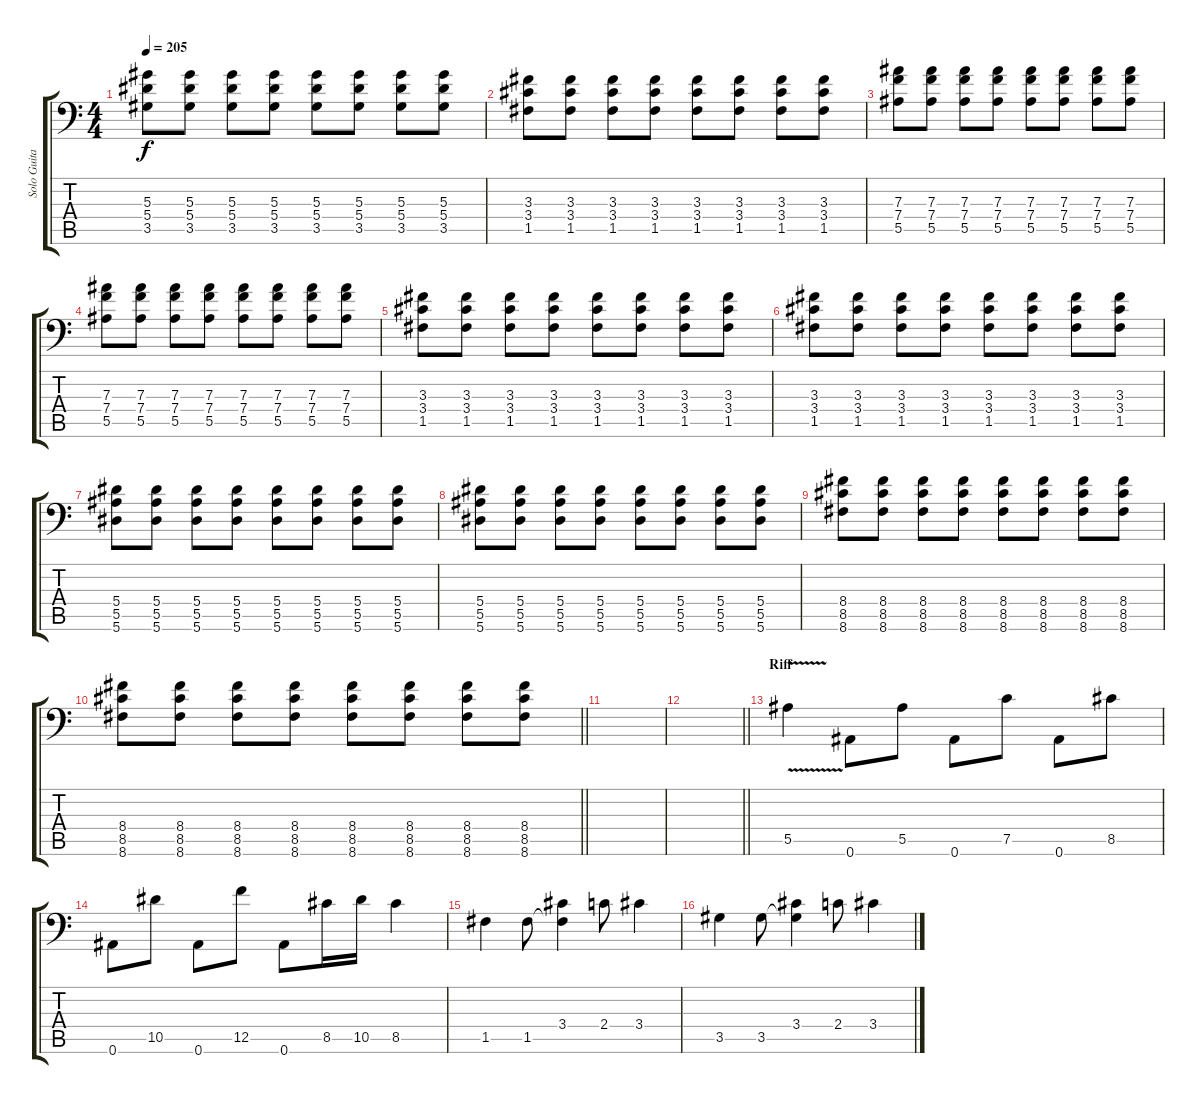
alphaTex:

\track ("Solo Guitar" "Solo Guita") {instrument distortionguitar}
\staff {score tabs}
\tuning (C4 G3 Eb3 Bb2 F2 Bb1) {hide}
\ts (4 4)
\tempo 205
\clef f4
\ks c
(5.3 5.4 3.5).8{dy f} (5.3 5.4 3.5).8 (5.3 5.4 3.5).8 (5.3 5.4 3.5).8 (5.3 5.4 3.5).8 (5.3 5.4 3.5).8 (5.3 5.4 3.5).8 (5.3 5.4 3.5).8 |
(3.3 3.4 1.5).8 (3.3 3.4 1.5).8 (3.3 3.4 1.5).8 (3.3 3.4 1.5).8 (3.3 3.4 1.5).8 (3.3 3.4 1.5).8 (3.3 3.4 1.5).8 (3.3 3.4 1.5).8 |
(7.3 7.4 5.5).8 (7.3 7.4 5.5).8 (7.3 7.4 5.5).8 (7.3 7.4 5.5).8 (7.3 7.4 5.5).8 (7.3 7.4 5.5).8 (7.3 7.4 5.5).8 (7.3 7.4 5.5).8 |
(7.3 7.4 5.5).8 (7.3 7.4 5.5).8 (7.3 7.4 5.5).8 (7.3 7.4 5.5).8 (7.3 7.4 5.5).8 (7.3 7.4 5.5).8 (7.3 7.4 5.5).8 (7.3 7.4 5.5).8 |
(3.3 3.4 1.5).8 (3.3 3.4 1.5).8 (3.3 3.4 1.5).8 (3.3 3.4 1.5).8 (3.3 3.4 1.5).8 (3.3 3.4 1.5).8 (3.3 3.4 1.5).8 (3.3 3.4 1.5).8 |
(3.3 3.4 1.5).8 (3.3 3.4 1.5).8 (3.3 3.4 1.5).8 (3.3 3.4 1.5).8 (3.3 3.4 1.5).8 (3.3 3.4 1.5).8 (3.3 3.4 1.5).8 (3.3 3.4 1.5).8 |
(5.4 5.5 5.6).8 (5.4 5.5 5.6).8 (5.4 5.5 5.6).8 (5.4 5.5 5.6).8 (5.4 5.5 5.6).8 (5.4 5.5 5.6).8 (5.4 5.5 5.6).8 (5.4 5.5 5.6).8 |
(5.4 5.5 5.6).8 (5.4 5.5 5.6).8 (5.4 5.5 5.6).8 (5.4 5.5 5.6).8 (5.4 5.5 5.6).8 (5.4 5.5 5.6).8 (5.4 5.5 5.6).8 (5.4 5.5 5.6).8 |
(8.4 8.5 8.6).8 (8.4 8.5 8.6).8 (8.4 8.5 8.6).8 (8.4 8.5 8.6).8 (8.4 8.5 8.6).8 (8.4 8.5 8.6).8 (8.4 8.5 8.6).8 (8.4 8.5 8.6).8 |
\barLineRight lightlight
(8.4 8.5 8.6).8 (8.4 8.5 8.6).8 (8.4 8.5 8.6).8 (8.4 8.5 8.6).8 (8.4 8.5 8.6).8 (8.4 8.5 8.6).8 (8.4 8.5 8.6).8 (8.4 8.5 8.6).8 |
|
\barLineRight lightlight
|
\section ("" "Riff")
5.5{v}.4 0.6.8 5.5.8 0.6.8 7.5.8 0.6.8 8.5.8 |
0.6.8 10.5.8 0.6.8 12.5.8 0.6.8 8.5.16 10.5.16 8.5.4 |
1.5.4 1.5.8 (3.4 1.5{t}).4 2.4.8 3.4.4 |
3.5.4 3.5.8 (3.4 3.5{t}).4 2.4.8 3.4.4
